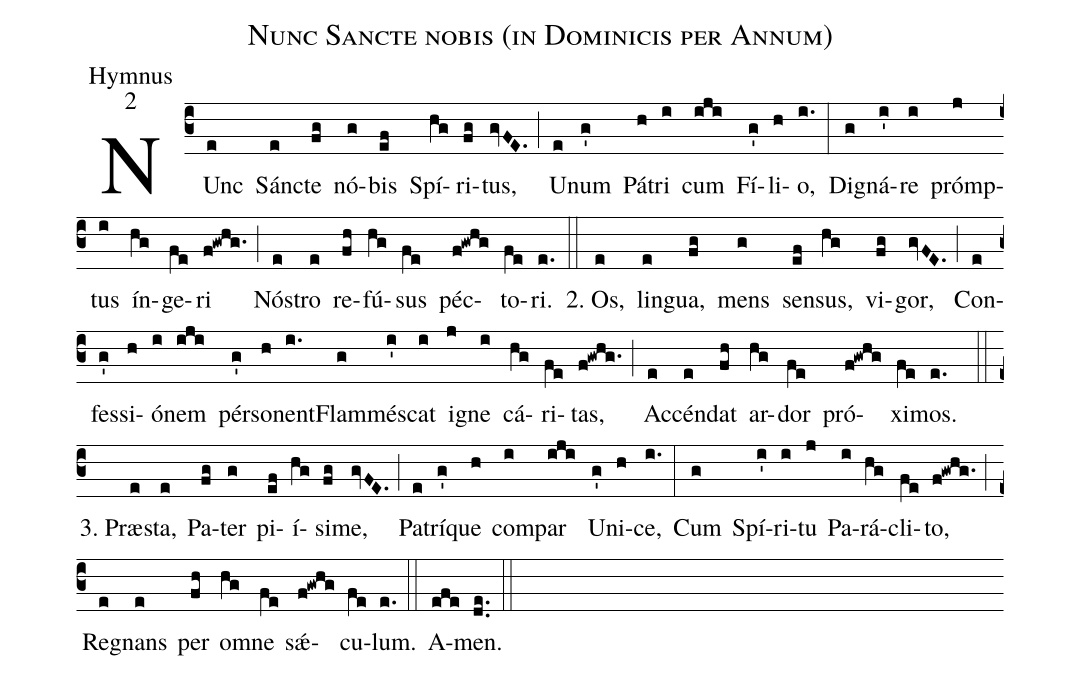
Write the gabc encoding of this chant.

name:Nunc Sancte nobis (in Dominicis per Annum);
office-part:Hymnus;
mode:2;
%%
(c3) NUnc(e) Sánc(e)te(fg) nó(g)bis(ef) Spí(hg)ri(fg)tus,(gvFE.) (;)
U(e)num(g') Pá(h)tri(i) cum(iji) Fí(g')li(h)o,(i.) (:)
Di(g)gná(i')re(i) prómp(j)tus(i) ín(hg)ge(fe)ri(f!gwhg.) (;)
Nós(e)tro(e) re(fh)fú(hg)sus(fe) péc(f!gwhg)to(fe)ri.(e.) (::)

2.~Os,(e) lin(e)gua,(fg) mens(g) sen(ef)sus,(hg) vi(fg)gor,(gvFE.) (;)
Con(e)fes(g')si(h)ó(i)nem(iji) pér(g')so(h)nent(i.)Flam(g)més(i')cat(i) i(j)gne(i) cá(hg)ri(fe)tas,(f!gwhg.) (;)
Ac(e)cén(e)dat(fh) ar(hg)dor(fe) pró(f!gwhg)xi(fe)mos.(e.) (::)

3.~Præ(e)sta,(e) Pa(fg)ter(g) pi(ef)í(hg)si(fg)me,(gvFE.) (;)
Pa(e)trí(g')que(h) com(i)par(iji) U(g')ni(h)ce,(i.) (:)
Cum(g) Spí(i')ri(i)tu(j) Pa(i)rá(hg)cli(fe)to,(f!gwhg.) (;)
Re(e)gnans(e) per(fh) om(hg)ne(fe) sǽ(f!gwhg)cu(fe)lum.(e.) (::)

A(efe)men.(de..) (::)
